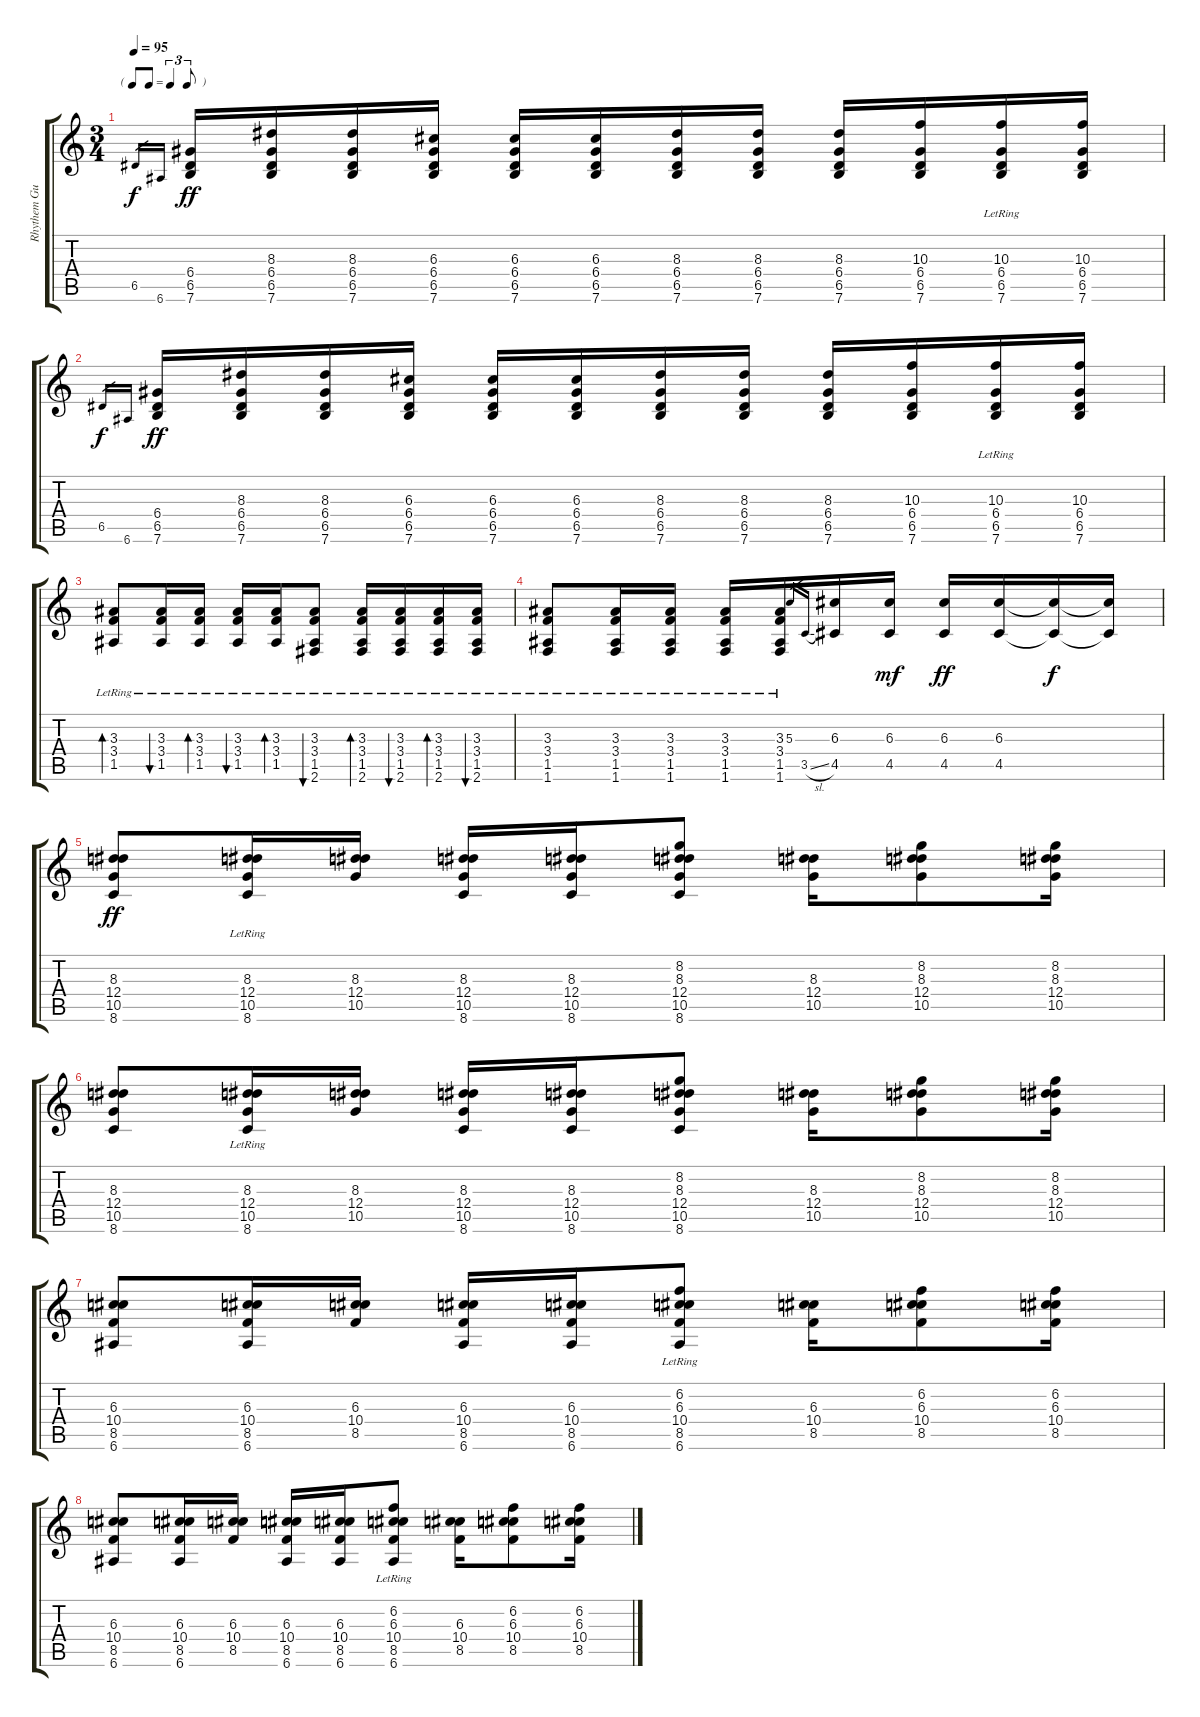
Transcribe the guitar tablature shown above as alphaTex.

\track ("Rhythem Guitar" "Rhythem Gu") {instrument overdrivenguitar}
\staff {score tabs}
\tuning (E4 B3 G3 D3 A2 E2) {hide}
\ts (3 4)
\tf triplet8th
\tempo 95
\clef g2
\ks c
6.5.16{gr dy f} 6.6.16{gr} (6.4 6.5 7.6).16{dy ff} (8.3 6.4 6.5 7.6).16 (8.3 6.4 6.5 7.6).16 (6.3 6.4 6.5 7.6).16 (6.3 6.4 6.5 7.6).16 (6.3 6.4 6.5 7.6).16 (8.3 6.4 6.5 7.6).16 (8.3 6.4 6.5 7.6).16 (8.3 6.4 6.5 7.6).16 (10.3 6.4 6.5 7.6).16 (10.3 6.4{lr} 6.5 7.6).16 (10.3 6.4 6.5 7.6).16 |
6.5.16{gr dy f} 6.6.16{gr} (6.4 6.5 7.6).16{dy ff} (8.3 6.4 6.5 7.6).16 (8.3 6.4 6.5 7.6).16 (6.3 6.4 6.5 7.6).16 (6.3 6.4 6.5 7.6).16 (6.3 6.4 6.5 7.6).16 (8.3 6.4 6.5 7.6).16 (8.3 6.4 6.5 7.6).16 (8.3 6.4 6.5 7.6).16 (10.3 6.4 6.5 7.6).16 (10.3 6.4{lr} 6.5 7.6).16 (10.3 6.4 6.5 7.6).16 |
(3.3{lr} 3.4{lr} 1.5{lr}).8{bd 60} (3.3{lr} 3.4{lr} 1.5).16{bu 60} (3.3{lr} 3.4{lr} 1.5).16{bd 60} (3.3{lr} 3.4{lr} 1.5).16{bu 60} (3.3{lr} 3.4{lr} 1.5).16{bd 60} (3.3{lr} 3.4{lr} 1.5 2.6{lr}).8{bu 60} (3.3{lr} 3.4{lr} 1.5 2.6{lr}).16{bd 60} (3.3{lr} 3.4{lr} 1.5 2.6{lr}).16{bu 60} (3.3{lr} 3.4{lr} 1.5 2.6{lr}).16{bd 60} (3.3 3.4 1.5{lr} 2.6).16{bu 60} |
(3.3 3.4 1.5{lr} 1.6).8 (3.3 3.4 1.5{lr} 1.6).16 (3.3 3.4 1.5{lr} 1.6).16 (3.3 3.4 1.5{lr} 1.6).16 (3.3 3.4 1.5{lr} 1.6).16 5.3.16{gr} 3.5{sl}.16{gr} (6.3 4.5).16 (6.3 4.5).16{dy mf} (6.3 4.5).16{dy ff} (6.3 4.5).16 (6.3{t} 4.5{t}).16{dy f} (6.3{t} 4.5{t}).16 |
(8.3 12.4 10.5 8.6).8{dy ff} (8.3 12.4 10.5 8.6{lr}).16 (8.3 12.4 10.5).16 (8.3 12.4 10.5 8.6).16 (8.3 12.4 10.5 8.6).16 (8.2 8.3 12.4 10.5 8.6).8 (8.3 12.4 10.5).16 (8.2 8.3 12.4 10.5).8 (8.2 8.3 12.4 10.5).16 |
(8.3 12.4 10.5 8.6).8 (8.3 12.4 10.5 8.6{lr}).16 (8.3 12.4 10.5).16 (8.3 12.4 10.5 8.6).16 (8.3 12.4 10.5 8.6).16 (8.2 8.3 12.4 10.5 8.6).8 (8.3 12.4 10.5).16 (8.2 8.3 12.4 10.5).8 (8.2 8.3 12.4 10.5).16 |
(6.3 10.4 8.5 6.6).8 (6.3 10.4 8.5 6.6).16 (6.3 10.4 8.5).16 (6.3 10.4 8.5 6.6).16 (6.3 10.4 8.5 6.6).16 (6.2{lr} 6.3 10.4{lr} 8.5 6.6).8 (6.3 10.4 8.5).16 (6.2 6.3 10.4 8.5).8 (6.2 6.3 10.4 8.5).16 |
(6.3 10.4 8.5 6.6).8 (6.3 10.4 8.5 6.6).16 (6.3 10.4 8.5).16 (6.3 10.4 8.5 6.6).16 (6.3 10.4 8.5 6.6).16 (6.2{lr} 6.3 10.4{lr} 8.5 6.6).8 (6.3 10.4 8.5).16 (6.2 6.3 10.4 8.5).8 (6.2 6.3 10.4 8.5).16
